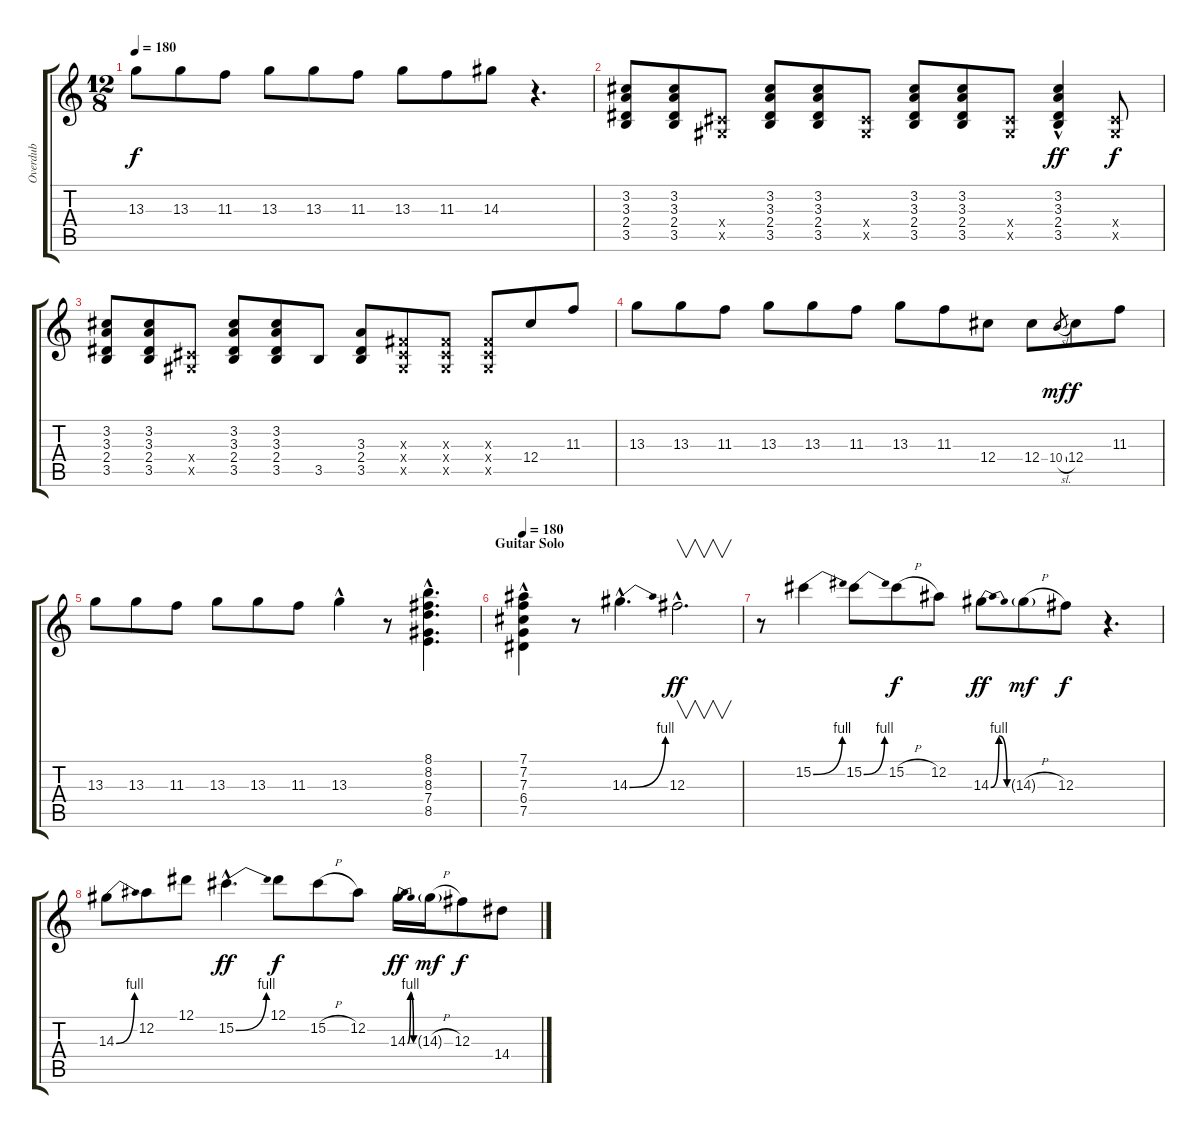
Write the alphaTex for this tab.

\track ("Overdub" "Overdub") {instrument fretlessbass}
\staff {score tabs}
\tuning (Eb4 Bb3 Gb3 Db3 Ab2 Eb2) {hide}
\ts (12 8)
\tempo 180
\clef g2
\ks c
13.3.8{dy f} 13.3.8 11.3.8 13.3.8 13.3.8 11.3.8 13.3.8 11.3.8 14.3.8 r.4{d} |
(3.2 3.3 2.4 3.5).8 (3.2 3.3 2.4 3.5).8 (0.4{x} 0.5{x}).8 (3.2 3.3 2.4 3.5).8 (3.2 3.3 2.4 3.5).8 (0.4{x} 0.5{x}).8 (3.2 3.3 2.4 3.5).8 (3.2 3.3 2.4 3.5).8 (0.4{x} 0.5{x}).8 (3.2{hac} 3.3{hac} 2.4{hac} 3.5{hac}).4{dy ff} (0.4{x} 0.5{x}).8{dy f} |
(3.2 3.3 2.4 3.5).8 (3.2 3.3 2.4 3.5).8 (0.4{x} 0.5{x}).8 (3.2 3.3 2.4 3.5).8 (3.2 3.3 2.4 3.5).8 3.5.8 (3.3 2.4 3.5).8 (0.3{x} 0.4{x} 0.5{x}).8 (0.3{x} 0.4{x} 0.5{x}).8 (0.3{x} 0.4{x} 0.5{x}).8 12.4.8 11.3.8 |
13.3.8 13.3.8 11.3.8 13.3.8 13.3.8 11.3.8 13.3.8 11.3.8 12.4.8 12.4.8 10.4{sl}.8{gr dy mf} 12.4.8{dy f} 11.3.8 |
13.3.8 13.3.8 11.3.8 13.3.8 13.3.8 11.3.8 13.3{hac}.4 r.8 (8.1{hac} 8.2{hac} 8.3{hac} 7.4{hac} 8.5{hac}).4{d} |
\section ("" "Guitar Solo")
\tempo 180
(7.1{hac} 7.2{hac} 7.3{hac} 6.4{hac} 7.5{hac}).4 r.8 14.3{be (bend 0 0 60 4) hac}.4{d} 12.3{hac}.2{v d dy ff} |
r.8 15.2{be (bend 0 0 60 4)}.4 15.2{be (bend 0 0 60 4)}.8 15.2{h}.8{dy f} 12.2.8 14.3{be (bendrelease 0 0 15 4 30 4 60 0)}.8{dy ff} 14.3{h g}.8{dy mf} 12.3.8{dy f} r.4{d} |
14.3{be (bend 0 0 60 4)}.8 12.2.8 12.1.8 15.2{be (bend 0 0 60 4) hac}.4{d dy ff} 12.1.8{dy f} 15.2{h}.8 12.2.8 14.3{be (bendrelease 0 0 15 4 30 4 60 0)}.16{dy ff} 14.3{h g}.16{dy mf} 12.3.8{dy f} 14.4.8
